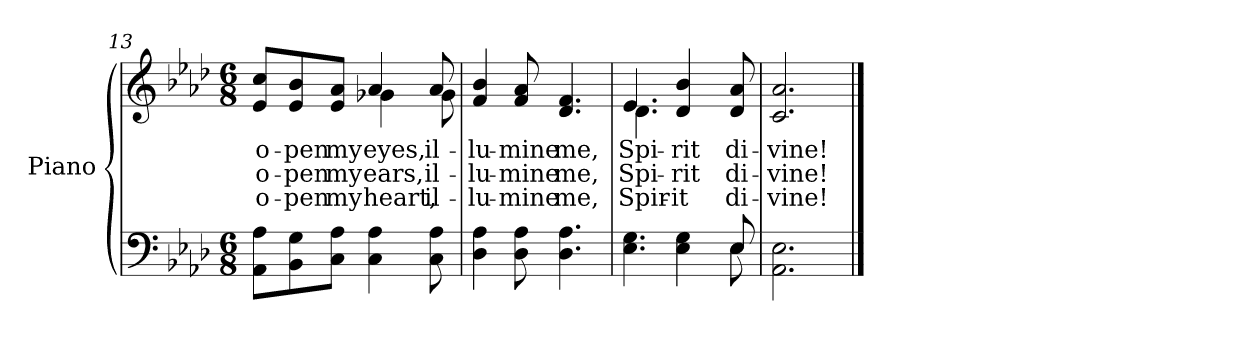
**kern	**kern	**text	**text	**text
*part2	*part1	*part1	*part1	*part1
*staff2	*staff1	*staff1	*staff1	*staff1
*I"Piano	*I"Piano	*	*	*
*I'Pno.	*I'Pno.	*	*	*
!!LO:LB:g=z
*clefF4	*clefG2	*	*	*
*k[b-e-a-d-]	*k[b-e-a-d-]	*	*	*
*A-:	*A-:	*	*	*
*M6/8	*M6/8	*	*	*
=13	=13	=13	=13	=13
!	!	!LO:LY:b:color=#000000	!LO:LY:b:color=#000000	!LO:LY:b:color=#000000
*	*^	*	*	*
8AA-i\ 8A-i\L	8e-i/ 8cci/L	4.ryy	o-	o-	o-
!	!	!	!LO:LY:b:color=#000000	!LO:LY:b:color=#000000	!LO:LY:b:color=#000000
8BB-i\ 8Gi\	8e-i/ 8b-i/	.	-pen	-pen	-pen
!	!	!	!LO:LY:b:color=#000000	!LO:LY:b:color=#000000	!LO:LY:b:color=#000000
8Ci\ 8A-i\J	8e-i/ 8a-i/J	.	my	my	my
!	!	!	!LO:LY:b:color=#000000	!LO:LY:b:color=#000000	!LO:LY:b:color=#000000
4Ci\ 4A-i	4a-i/	4g-Xi\	eyes,	ears,	heart,
!	!	!	!LO:LY:b:color=#000000	!LO:LY:b:color=#000000	!LO:LY:b:color=#000000
8Ci\ 8A-i	8a-i/	8g-i\	il-	il-	il-
*	*v	*v	*	*	*
=14	=14	=14	=14	=14
*	*^	*	*	*
!	!	!	!LO:LY:b:color=#000000	!LO:LY:b:color=#000000	!LO:LY:b:color=#000000
*	*v	*v	*	*	*
4D-i\ 4A-i	4fi/ 4b-i	-lu-	-lu-	-lu-
!	!	!LO:LY:b:color=#000000	!LO:LY:b:color=#000000	!LO:LY:b:color=#000000
8D-i\ 8A-i	8fi/ 8a-i	-mine	-mine	-mine
!	!	!LO:LY:b:color=#000000	!LO:LY:b:color=#000000	!LO:LY:b:color=#000000
4.D-i\ 4.A-i	4.d-i/ 4.fi	me,	me,	me,
=15	=15	=15	=15	=15
*^	*	*	*	*
!	!	!	!LO:LY:b:color=#000000	!LO:LY:b:color=#000000	!LO:LY:b:color=#000000
*	*	*^	*	*	*
4.E-i\ 4.Gi	4.ryy	4.e-i/	4.d-i\	Spi-	Spi-	Spir-
!	!	!	!	!LO:LY:b:color=#000000	!LO:LY:b:color=#000000	!LO:LY:b:color=#000000
4E-i\ 4Gi	8ryy	4d-i/ 4b-i	4.ryy	-rit	-rit	-it
.	8ryy	.	.	.	.	.
!	!	!	!	!LO:LY:b:color=#000000	!LO:LY:b:color=#000000	!LO:LY:b:color=#000000
8E-i/	8E-i\	8d-i/ 8a-i	.	di-	di-	di-
*v	*v	*	*	*	*	*
*	*v	*v	*	*	*
=16	=16	=16	=16	=16
*^	*	*	*	*
!	!	!	!LO:LY:b:color=#000000	!LO:LY:b:color=#000000	!LO:LY:b:color=#000000
*v	*v	*	*	*	*
2.AA-i\ 2.E-i	2.ci/ 2.a-i	-vine!	-vine!	-vine!
==	==	==	==	==
*-	*-	*-	*-	*-
